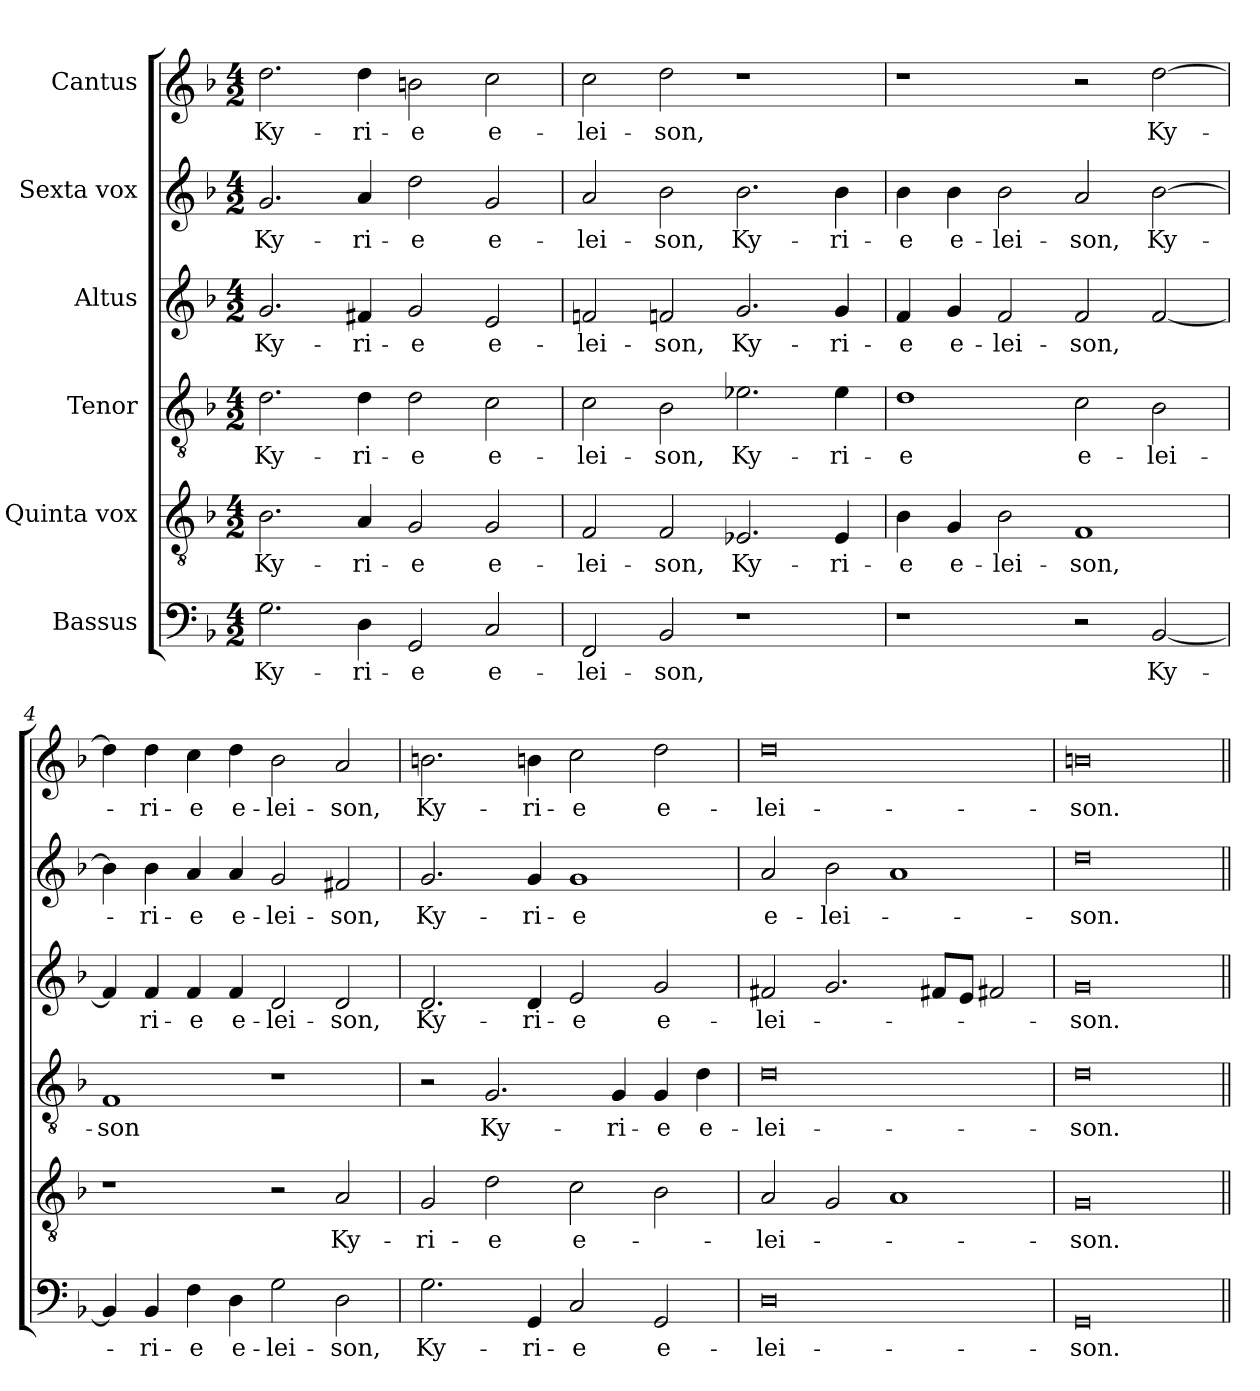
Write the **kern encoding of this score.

**kern	**text	**kern	**text	**kern	**text	**kern	**text	**kern	**text	**kern	**text
*part6	*part6	*part5	*part5	*part4	*part4	*part3	*part3	*part2	*part2	*part1	*part1
*staff6	*staff6	*staff5	*staff5	*staff4	*staff4	*staff3	*staff3	*staff2	*staff2	*staff1	*staff1
*I"Bassus	*	*I"Quinta vox	*	*I"Tenor	*	*I"Altus	*	*I"Sexta vox	*	*I"Cantus	*
*clefF4	*	*clefGv2	*	*clefGv2	*	*clefG2	*	*clefG2	*	*clefG2	*
*k[b-]	*	*k[b-]	*	*k[b-]	*	*k[b-]	*	*k[b-]	*	*k[b-]	*
*M4/2	*	*M4/2	*	*M4/2	*	*M4/2	*	*M4/2	*	*M4/2	*
=1	=1	=1	=1	=1	=1	=1	=1	=1	=1	=1	=1
2.G\	Ky-	2.B-\	Ky-	2.d\	Ky-	2.g/	Ky-	2.g/	Ky-	2.dd\	Ky-
4D\	-ri-	4A/	-ri-	4d\	-ri-	4f#X/	-ri-	4a/	-ri-	4dd\	-ri-
2GG/	-e	2G/	-e	2d\	-e	2g/	-e	2dd\	-e	2bn\	-e
2C/	e-	2G/	e-	2c\	e-	2e/	e-	2g/	e-	2cc\	e-
=2	=2	=2	=2	=2	=2	=2	=2	=2	=2	=2	=2
2FF/	-lei-	2F/	-lei-	2c\	-lei-	2fn/	-lei-	2a/	-lei-	2cc\	-lei-
2BB-/	-son,	2F/	-son,	2B-\	-son,	2fn/	-son,	2b-\	-son,	2dd\	-son,
1r	.	2.E-X/	Ky-	2.e-X\	Ky-	2.g/	Ky-	2.b-\	Ky-	1r	.
.	.	4E-/	-ri-	4e-\	-ri-	4g/	-ri-	4b-\	-ri-	.	.
=3	=3	=3	=3	=3	=3	=3	=3	=3	=3	=3	=3
1r	.	4B-\	-e	1d\	-e	4f/	-e	4b-\	-e	1r	.
.	.	4G/	e-	.	.	4g/	e-	4b-\	e-	.	.
.	.	2B-\	-lei-	.	.	2f/	-lei-	2b-\	-lei-	.	.
2r	.	1F/	-son,	2c\	e-	2f/	-son,	2a/	-son,	2r	.
[2BB-/	Ky-	.	.	2B-\	-lei-	[2f/	.	[2b-\	Ky-	[2dd\	Ky-
=4	=4	=4	=4	=4	=4	=4	=4	=4	=4	=4	=4
4BB-/]	.	1r	.	1F/	-son	4f/]	.	4b-\]	.	4dd\]	.
4BB-/	-ri-	.	.	.	.	4f/	ri-	4b-\	-ri-	4dd\	-ri-
4F\	-e	.	.	.	.	4f/	-e	4a/	-e	4cc\	-e
4D\	e-	.	.	.	.	4f/	e-	4a/	e-	4dd\	e-
2G\	-lei-	2r	.	1r	.	2d/	-lei-	2g/	-lei-	2b-\	-lei-
2D\	-son,	2A/	Ky-	.	.	2d/	-son,	2f#X/	-son,	2a/	-son,
=5	=5	=5	=5	=5	=5	=5	=5	=5	=5	=5	=5
2.G\	Ky-	2G/	-ri-	2r	.	2.d/	Ky-	2.g/	Ky-	2.bn\	Ky-
.	.	2d\	-e	2.G/	Ky-	.	.	.	.	.	.
4GG/	-ri-	.	.	.	.	4d/	-ri-	4g/	-ri-	4bn\	-ri-
2C/	-e	2c\	e-	.	.	2e/	-e	1g/	-e	2cc\	-e
.	.	.	.	4G/	-ri-	.	.	.	.	.	.
2GG/	e-	2B-\	.	4G/	-e	2g/	e-	.	.	2dd\	e-
.	.	.	.	4d\	e-	.	.	.	.	.	.
=6	=6	=6	=6	=6	=6	=6	=6	=6	=6	=6	=6
0D\	-lei-	2A/	-lei-	0d\	-lei-	2f#X/	-lei-	2a/	e-	0dd\	-lei-
.	.	2G/	.	.	.	2.g/	.	2b-\	-lei-	.	.
.	.	1A/	.	.	.	.	.	1a/	.	.	.
.	.	.	.	.	.	8f#X/L	.	.	.	.	.
.	.	.	.	.	.	8e/J	.	.	.	.	.
.	.	.	.	.	.	2f#X/	.	.	.	.	.
=7	=7	=7	=7	=7	=7	=7	=7	=7	=7	=7	=7
0GG/	-son.	0G/	-son.	0d\	-son.	0g/	-son.	0dd\	-son.	0bn\	-son.
=||	=||	=||	=||	=||	=||	=||	=||	=||	=||	=||	=||
*-	*-	*-	*-	*-	*-	*-	*-	*-	*-	*-	*-
